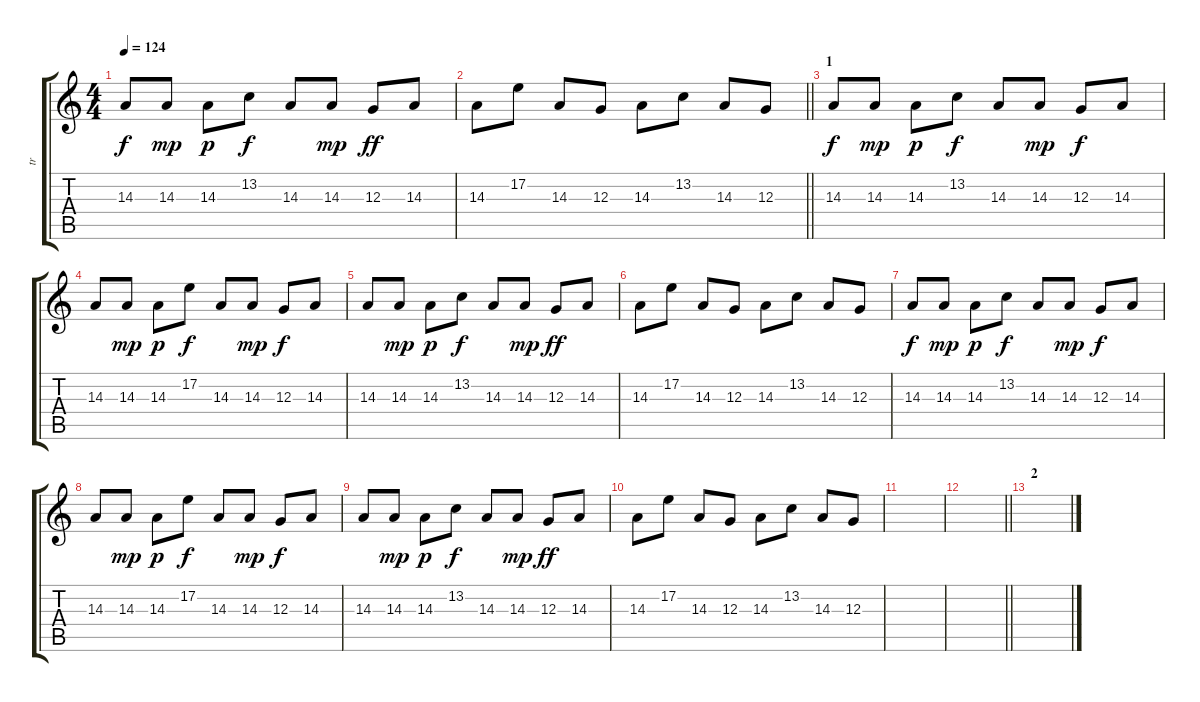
\track ("tr" "tr") {instrument electricpiano1}
\staff {score tabs}
\tuning (E4 B3 G3 D3 A2 E2) {hide}
\ts (4 4)
\tempo 124
\clef g2
\ks c
14.3.8{dy f} 14.3.8{dy mp} 14.3.8{dy p} 13.2.8{dy f} 14.3.8 14.3.8{dy mp} 12.3.8{dy ff} 14.3.8 |
\barLineRight lightlight
14.3.8 17.2.8 14.3.8 12.3.8 14.3.8 13.2.8 14.3.8 12.3.8 |
\section ("" "1")
14.3.8{dy f} 14.3.8{dy mp} 14.3.8{dy p} 13.2.8{dy f} 14.3.8 14.3.8{dy mp} 12.3.8{dy f} 14.3.8 |
14.3.8 14.3.8{dy mp} 14.3.8{dy p} 17.2.8{dy f} 14.3.8 14.3.8{dy mp} 12.3.8{dy f} 14.3.8 |
14.3.8 14.3.8{dy mp} 14.3.8{dy p} 13.2.8{dy f} 14.3.8 14.3.8{dy mp} 12.3.8{dy ff} 14.3.8 |
14.3.8 17.2.8 14.3.8 12.3.8 14.3.8 13.2.8 14.3.8 12.3.8 |
14.3.8{dy f} 14.3.8{dy mp} 14.3.8{dy p} 13.2.8{dy f} 14.3.8 14.3.8{dy mp} 12.3.8{dy f} 14.3.8 |
14.3.8 14.3.8{dy mp} 14.3.8{dy p} 17.2.8{dy f} 14.3.8 14.3.8{dy mp} 12.3.8{dy f} 14.3.8 |
14.3.8 14.3.8{dy mp} 14.3.8{dy p} 13.2.8{dy f} 14.3.8 14.3.8{dy mp} 12.3.8{dy ff} 14.3.8 |
14.3.8 17.2.8 14.3.8 12.3.8 14.3.8 13.2.8 14.3.8 12.3.8 |
|
\barLineRight lightlight
|
\section ("" "2")
